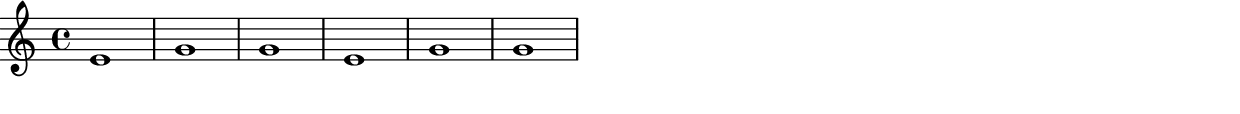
%% Generated by lilypond-book
%% Options: [exampleindent=10.16\mm,indent=0\mm,line-width=160\mm]
\include "lilypond-book-preamble.ly"


% ****************************************************************
% Start cut-&-pastable-section
% ****************************************************************

#(ly:set-option 'eps-box-padding 3.000000)



\paper {
  indent = 0\mm
  line-width = 160\mm
  % offset the left padding, also add 1mm as lilypond creates cropped
  % images with a little space on the right
  line-width = #(- line-width (* mm  3.000000) (* mm 1))
}

\layout {
  
}




% ****************************************************************
% ly snippet:
% ****************************************************************
\sourcefilename "/lilypond-2.23.82/input/regression/repeat-dc-v-ds.ly"
\sourcefileline 0
\version "2.23.6"

\header {
  texidoc="When jumps to different targets occur simultaneously,
LilyPond ignores one and issues a warning.  Either a @emph{D.C.} or a
@emph{D.S.} instruction, but not both, is expected.  Unfolding is not
affected: this case unfolds to EGGEGG."
}

#(ly:set-option 'warning-as-error #t)
#(ly:expect-warning (ly:translate-cpp-warning-scheme
                     "conflict with event: `%s'") "dal-segno-event")
#(ly:expect-warning (ly:translate-cpp-warning-scheme
                     "discarding event: `%s'") "dal-segno-event")

piece = \new Voice \fixed c' {
  \repeat segno 2 {
    e1
    \repeat segno 2 {
      g1
    }
  }
}

\score { \piece }
\score { \unfoldRepeats \piece }



% ****************************************************************
% end ly snippet
% ****************************************************************
